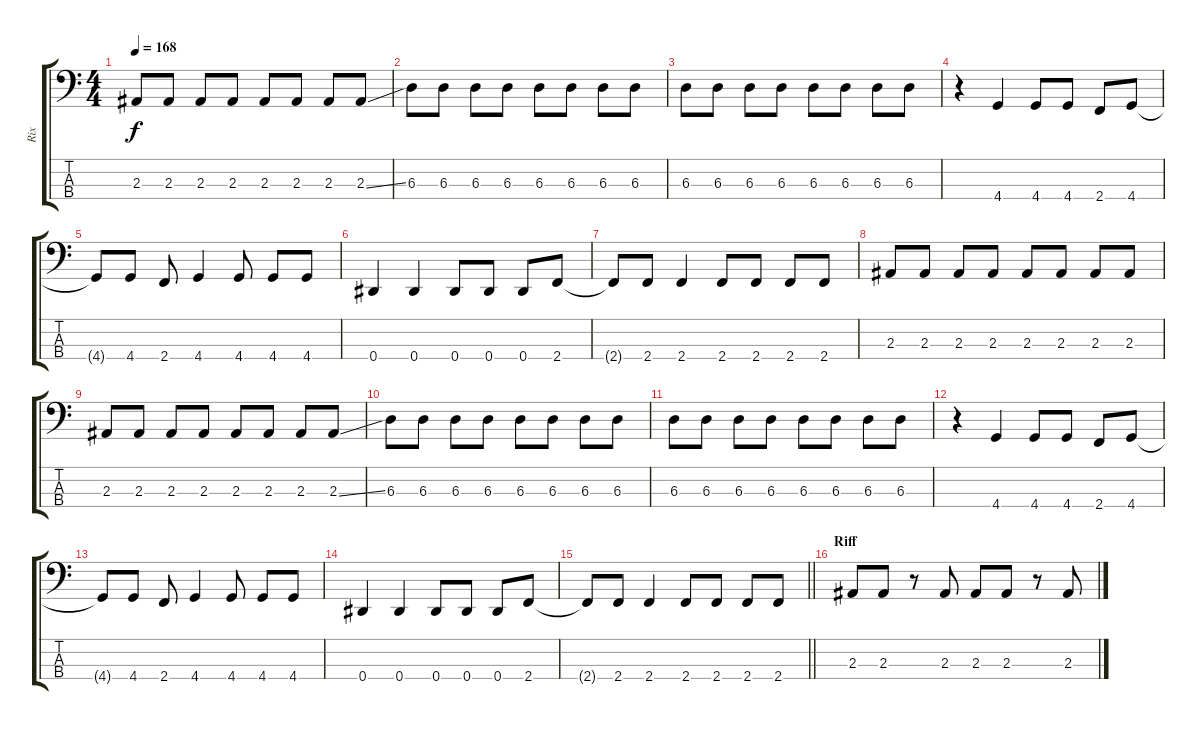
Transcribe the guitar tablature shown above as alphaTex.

\track ("Rix" "Rix") {instrument electricbasspick}
\staff {score tabs}
\tuning (Gb2 Db2 Ab1 Eb1) {hide}
\ts (4 4)
\tempo 168
\clef f4
\ks c
2.3.8{dy f} 2.3.8 2.3.8 2.3.8 2.3.8 2.3.8 2.3.8 2.3{ss}.8 |
6.3.8 6.3.8 6.3.8 6.3.8 6.3.8 6.3.8 6.3.8 6.3.8 |
6.3.8 6.3.8 6.3.8 6.3.8 6.3.8 6.3.8 6.3.8 6.3.8 |
r.4 4.4.4 4.4.8 4.4.8 2.4.8 4.4.8 |
4.4{t}.8 4.4.8 2.4.8 4.4.4 4.4.8 4.4.8 4.4.8 |
0.4.4 0.4.4 0.4.8 0.4.8 0.4.8 2.4.8 |
2.4{t}.8 2.4.8 2.4.4 2.4.8 2.4.8 2.4.8 2.4.8 |
2.3.8 2.3.8 2.3.8 2.3.8 2.3.8 2.3.8 2.3.8 2.3.8 |
2.3.8 2.3.8 2.3.8 2.3.8 2.3.8 2.3.8 2.3.8 2.3{ss}.8 |
6.3.8 6.3.8 6.3.8 6.3.8 6.3.8 6.3.8 6.3.8 6.3.8 |
6.3.8 6.3.8 6.3.8 6.3.8 6.3.8 6.3.8 6.3.8 6.3.8 |
r.4 4.4.4 4.4.8 4.4.8 2.4.8 4.4.8 |
4.4{t}.8 4.4.8 2.4.8 4.4.4 4.4.8 4.4.8 4.4.8 |
0.4.4 0.4.4 0.4.8 0.4.8 0.4.8 2.4.8 |
\barLineRight lightlight
2.4{t}.8 2.4.8 2.4.4 2.4.8 2.4.8 2.4.8 2.4.8 |
\section ("" "Riff")
2.3.8 2.3.8 r.8 2.3.8 2.3.8 2.3.8 r.8 2.3.8
